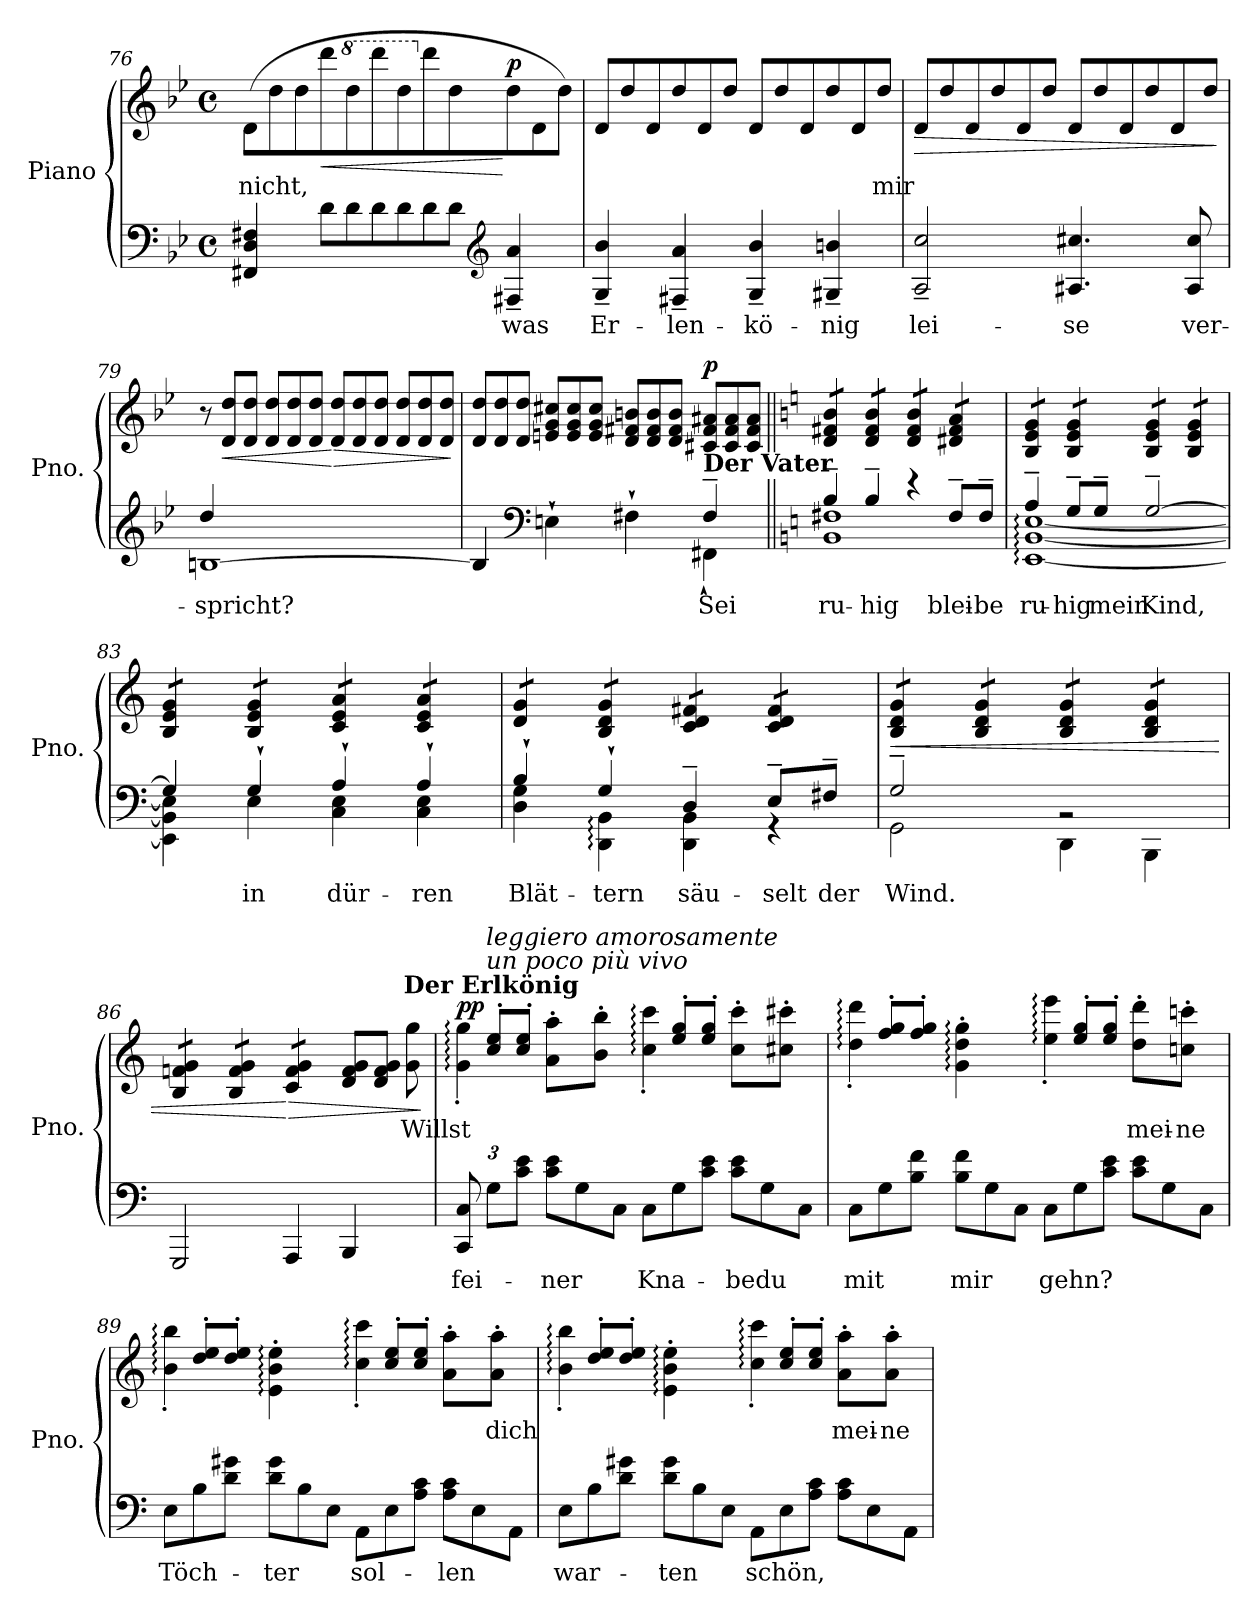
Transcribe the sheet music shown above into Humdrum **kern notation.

**kern	**text	**kern	**text	**dynam
*part1	*part1	*part1	*part1	*part1
*staff2	*staff2	*staff1	*staff1	*staff1/2
*I"Piano	*	*	*	*
*I'Pno.	*	*	*	*
*clefF4	*	*clefG2	*	*
*k[b-e-]	*	*k[b-e-]	*	*
*M4/4	*	*M4/4	*	*
*met(c)	*	*met(c)	*	*
*	*	*Xtuplet	*	*
=76	=76	=76	=76	=76
!	!	!	!LO:LY:b	!
4FF#X/ 4D/ 4F#X/	.	(12d\L	nicht,	.
.	.	12dd\	.	.
.	.	12dd\	.	.
*Xtuplet	*	*	*	*
!	!	!	!	!LO:HP:b
12d\L	.	12ddd\	.	<
*	*	*8va	*	*
12d\	.	12ddd\	.	.
12d\	.	12dddd\	.	.
12d\	.	12ddd\	.	.
*	*	*X8va	*	*
12d\	.	12ddd\	.	.
12d\J	.	12dd\	.	.
*clefG2	*	*	*	*
!	!LO:LY:b	!	!	!LO:DY:n=1:b
4F#X/~ 4a/~	was	12dd\	.	[ p
.	.	12d\	.	.
.	.	12dd\J)	.	.
=77	=77	=77	=77	=77
!	!LO:LY:b	!	!	!
4G/~ 4b-/~	Er-	12d/L	.	.
.	.	12dd/	.	.
.	.	12d/	.	.
!	!LO:LY:b	!	!	!
4F#X/~ 4a/~	-len-	12dd/	.	.
.	.	12d/	.	.
.	.	12dd/J	.	.
!	!LO:LY:b	!	!	!
4G/~ 4b-/~	-kö-	12d/L	.	.
.	.	12dd/	.	.
.	.	12d/	.	.
!	!LO:LY:b	!	!	!
4G#X/~ 4bn/~	-nig	12dd/	.	.
.	.	12d/	.	.
!	!	!	!LO:LY:b	!
.	.	12dd/J	mir	.
!!LO:PB:g=z
=78	=78	=78	=78	=78
!	!LO:LY:b	!	!	!LO:HP:b
2A/~ 2cc/~	lei-	12d/L	.	>
.	.	12dd/	.	.
.	.	12d/	.	.
.	.	12dd/	.	.
.	.	12d/	.	.
.	.	12dd/J	.	.
!	!LO:LY:b	!	!	!
4.A#X/ 4.cc#X/	-se	12d/L	.	.
.	.	12dd/	.	.
.	.	12d/	.	.
.	.	12dd/	.	.
.	.	12d/	.	.
!	!LO:LY:b	!	!	!
8A#/ 8cc#/	ver-	.	.	.
.	.	12dd/J	.	.
.	.	.	.	]
=79	=79	=79	=79	=79
!	!LO:LY:b	!	!	!
*^	*	*	*	*
[1Bn	4dd/	-spricht?	12r	.	.
!	!	!	!	!	!LO:HP:b
.	.	.	12d/ 12dd/L	.	<
.	.	.	12d/ 12dd/J	.	.
.	4ryy	.	12d/ 12dd/L	.	.
.	.	.	12d/ 12dd/	.	.
.	.	.	12d/ 12dd/J	.	.
!	!	!	!	!	!LO:HP:n=1:b
.	2ryy	.	12d/ 12dd/L	.	[ >
.	.	.	12d/ 12dd/	.	.
.	.	.	12d/ 12dd/J	.	.
.	.	.	12d/ 12dd/L	.	.
.	.	.	12d/ 12dd/	.	.
.	.	.	12d/ 12dd/J	.	.
*v	*v	*	*	*	*
.	.	.	.	]
=80	=80	=80	=80	=80
*^	*	*	*	*
4B/]	2.ryy	.	12d/ 12dd/L	.	.
.	.	.	12d/ 12dd/	.	.
.	.	.	12d/ 12dd/J	.	.
*clefF4	*	*	*	*	*
4En`\	.	.	12en/ 12g/ 12cc#X/L	.	.
.	.	.	12e/ 12g/ 12cc#/	.	.
.	.	.	12e/ 12g/ 12cc#/J	.	.
4F#X`\	.	.	12d/ 12f#X/ 12bn/L	.	.
.	.	.	12d/ 12f#/ 12b/	.	.
.	.	.	12d/ 12f#/ 12b/J	.	.
!LO:TX:a:B:t=Der Vater	!	!	!	!	!
!	!	!LO:LY:b	!	!	!LO:DY:b=2
4F#~/	4FF#X`\	Sei	12c#X/ 12f#/ 12a#X/L	.	p
.	.	.	12c#/ 12f#/ 12a#/	.	.
.	.	.	12c#/ 12f#/ 12a#/J	.	.
!!LO:PB:g=z
=81||	=81||	=81||	=81||	=81||	=81||
*k[]	*	*	*k[]	*	*
!	!	!LO:LY:b	!	!	!
*	*	*	*tremolo	*	*
4B~/	1BB 1F#X	ru-	12d/ 12f#X/ 12b/L	.	.
.	.	.	12d/ 12f#X/ 12b/	.	.
.	.	.	12d/ 12f#X/ 12b/J	.	.
!	!	!LO:LY:b	!	!	!
4B~/	.	-hig	12d/ 12f#/ 12b/L	.	.
.	.	.	12d/ 12f#/ 12b/	.	.
.	.	.	12d/ 12f#/ 12b/J	.	.
4r	.	.	12d/ 12f#/ 12b/L	.	.
.	.	.	12d/ 12f#/ 12b/	.	.
.	.	.	12d/ 12f#/ 12b/J	.	.
!	!	!LO:LY:b	!	!	!
8F#~/L	.	blei-	12d#X/ 12f#/ 12a/L	.	.
.	.	.	12d#X/ 12f#/ 12a/	.	.
!	!	!LO:LY:b	!	!	!
8F#~/J	.	-be	.	.	.
.	.	.	12d#X/ 12f#/ 12a/J	.	.
=82	=82	=82	=82	=82	=82
!	!	!LO:LY:b	!	!	!
4A~/	[1EE: [1BB: [1E:	ru-	12B/ 12e/ 12g/L	.	.
.	.	.	12B/ 12e/ 12g/	.	.
.	.	.	12B/ 12e/ 12g/J	.	.
!	!	!LO:LY:b	!	!	!
8G~/L	.	-hig	12B/ 12e/ 12g/L	.	.
.	.	.	12B/ 12e/ 12g/	.	.
!	!	!LO:LY:b	!	!	!
8G~/J	.	mein	.	.	.
.	.	.	12B/ 12e/ 12g/J	.	.
!	!	!LO:LY:b	!	!	!
[2G~/	.	Kind,	12B/ 12e/ 12g/L	.	.
.	.	.	12B/ 12e/ 12g/	.	.
.	.	.	12B/ 12e/ 12g/J	.	.
.	.	.	12B/ 12e/ 12g/L	.	.
.	.	.	12B/ 12e/ 12g/	.	.
.	.	.	12B/ 12e/ 12g/J	.	.
=83	=83	=83	=83	=83	=83
4G/]	4EE\] 4BB\] 4E\]	.	12B/ 12e/ 12g/L	.	.
.	.	.	12B/ 12e/ 12g/	.	.
.	.	.	12B/ 12e/ 12g/J	.	.
!	!	!LO:LY:b	!	!	!
4G`/	4E\	in	12B/ 12e/ 12g/L	.	.
.	.	.	12B/ 12e/ 12g/	.	.
.	.	.	12B/ 12e/ 12g/J	.	.
!	!	!LO:LY:b	!	!	!
4A`/	4C\ 4E\	dür-	12c/ 12e/ 12a/L	.	.
.	.	.	12c/ 12e/ 12a/	.	.
.	.	.	12c/ 12e/ 12a/J	.	.
!	!	!LO:LY:b	!	!	!
4A`/	4C\ 4E\	-ren	12c/ 12e/ 12a/L	.	.
.	.	.	12c/ 12e/ 12a/	.	.
.	.	.	12c/ 12e/ 12a/J	.	.
=84	=84	=84	=84	=84	=84
!	!	!LO:LY:b	!	!	!
4B`/	4D\ 4G\	Blät-	12d/ 12g/L	.	.
.	.	.	12d/ 12g/	.	.
.	.	.	12d/ 12g/J	.	.
!	!	!LO:LY:b	!	!	!
4G`/	4DD\: 4BB\:	-tern	12B/ 12d/ 12g/L	.	.
.	.	.	12B/ 12d/ 12g/	.	.
.	.	.	12B/ 12d/ 12g/J	.	.
!	!	!LO:LY:b	!	!	!
4D~/	4DD\ 4BB\	säu-	12c/ 12d/ 12f#X/L	.	.
.	.	.	12c/ 12d/ 12f#X/	.	.
.	.	.	12c/ 12d/ 12f#X/J	.	.
!	!	!LO:LY:b	!	!	!
8E~/L	4r	-selt	12c/ 12d/ 12f#/L	.	.
.	.	.	12c/ 12d/ 12f#/	.	.
!	!	!LO:LY:b	!	!	!
8F#X~/J	.	der	.	.	.
.	.	.	12c/ 12d/ 12f#/J	.	.
!!LO:LB:g=z
=85	=85	=85	=85	=85	=85
!	!	!LO:LY:b	!	!	!LO:HP:b
2G~/	2GG\	Wind.	12B/ 12d/ 12g/L	.	<
.	.	.	12B/ 12d/ 12g/	.	.
.	.	.	12B/ 12d/ 12g/J	.	.
.	.	.	12B/ 12d/ 12g/L	.	.
.	.	.	12B/ 12d/ 12g/	.	.
.	.	.	12B/ 12d/ 12g/J	.	.
2rBB	4DD\	.	12B/ 12d/ 12g/L	.	.
.	.	.	12B/ 12d/ 12g/	.	.
.	.	.	12B/ 12d/ 12g/J	.	.
.	4BBB\	.	12B/ 12d/ 12g/L	.	.
.	.	.	12B/ 12d/ 12g/	.	.
.	.	.	12B/ 12d/ 12g/J	.	.
*v	*v	*	*	*	*
=86	=86	=86	=86	=86
2GGG/	.	12B/ 12fn/ 12g/L	.	.
.	.	12B/ 12fn/ 12g/	.	.
.	.	12B/ 12fn/ 12g/J	.	.
.	.	12B/ 12f/ 12g/L	.	.
.	.	12B/ 12f/ 12g/	.	.
.	.	12B/ 12f/ 12g/J	.	.
!	!	!	!	!LO:HP:n=1:b
4AAA/	.	12c/ 12f/ 12g/L	.	[ >
.	.	12c/ 12f/ 12g/	.	.
.	.	12c/ 12f/ 12g/J	.	.
*	*	*Xtremolo	*	*
4BBB/	.	12d/ 12f/ 12g/L	.	.
.	.	12d/ 12f/ 12g/J	.	.
!	!	!LO:TX:a:B:t=Der Erlkönig	!	!
!	!	!	!LO:LY:b	!
.	.	12g\ 12gg\	Willst	.
.	.	.	.	]
=87	=87	=87	=87	=87
*tuplet	*	*	*	*
*Xbrackettup	*	*	*	*
!	!LO:LY:b	!	!	!LO:DY:b
*	*	*^	*	*
12CC/ 12C/	fei-	12ryy	4g\:' 4gg\:'	.	pp
!	!	!LO:TX:a:i:t=un poco più vivo	!	!	!
!	!	!LO:TX:a:i:t=leggiero amorosamente	!	!	!
12G\L	.	12cc/' 12ee/'L	.	.	.
12c\ 12e\J	.	12cc/' 12ee/'J	.	.	.
*Xtuplet	*	*	*	*	*
!	!LO:LY:b	!	!	!	!
12c\ 12e\L	-ner	8a\' 8aa\'L	4rcyy	.	.
12G\	.	.	.	.	.
.	.	8b\' 8bb\'J	.	.	.
12C\J	.	.	.	.	.
!	!LO:LY:b	!	!	!	!
12C\L	Kna-	12ryy	4cc\:' 4ccc\:'	.	.
12G\	.	12ee/' 12gg/'L	.	.	.
12c\ 12e\J	.	12ee/' 12gg/'J	.	.	.
!	!LO:LY:b	!	!	!	!
12c\ 12e\L	-be	8cc\' 8ccc\'L	4reyy	.	.
!	!LO:LY:b	!	!	!	!
12G\	du	.	.	.	.
.	.	8cc#X\' 8ccc#X\'J	.	.	.
12C\J	.	.	.	.	.
!!LO:LB:g=z	!!
=88	=88	=88	=88	=88	=88
!	!LO:LY:b	!	!	!	!
12C\L	mit	12ryy	4dd\:' 4ddd\:'	.	.
12G\	.	12ff/' 12gg/'L	.	.	.
12B\ 12f\J	.	12ff/' 12gg/'J	.	.	.
!	!LO:LY:b	!	!	!	!
12B\ 12f\L	mir	4g\:' 4dd\:' 4gg\:'	4rcyy	.	.
12G\	.	.	.	.	.
12C\J	.	.	.	.	.
!	!LO:LY:b	!	!	!	!
12C\L	gehn?	12ryy	4ee\:' 4eee\:'	.	.
12G\	.	12ee/' 12gg/'L	.	.	.
12c\ 12e\J	.	12ee/' 12gg/'J	.	.	.
!	!	!	!	!LO:LY:b	!
12c\ 12e\L	.	8dd\' 8ddd\'L	4reyy	mei-	.
12G\	.	.	.	.	.
!	!	!	!	!LO:LY:b	!
.	.	8ccn\' 8cccn\'J	.	-ne	.
12C\J	.	.	.	.	.
=89	=89	=89	=89	=89	=89
!	!LO:LY:b	!	!	!	!
12E\L	Töch-	12ryy	4b\:' 4bb\:'	.	.
12B\	.	12dd/' 12ee/'L	.	.	.
12d\ 12g#X\J	.	12dd/' 12ee/'J	.	.	.
!	!LO:LY:b	!	!	!	!
12d\ 12g#\L	-ter	4e\:' 4b\:' 4ee\:'	4rcyy	.	.
12B\	.	.	.	.	.
12E\J	.	.	.	.	.
!	!LO:LY:b	!	!	!	!
12AA\L	sol-	12ryy	4cc\:' 4ccc\:'	.	.
12E\	.	12cc/' 12ee/'L	.	.	.
12A\ 12c\J	.	12cc/' 12ee/'J	.	.	.
!	!LO:LY:b	!	!	!	!
12A\ 12c\L	-len	8a\' 8aa\'L	4reyy	.	.
12E\	.	.	.	.	.
!	!	!	!	!LO:LY:b	!
.	.	8a\' 8aa\'J	.	dich	.
12AA\J	.	.	.	.	.
=90	=90	=90	=90	=90	=90
!	!LO:LY:b	!	!	!	!
12E\L	war-	12ryy	4b\:' 4bb\:'	.	.
12B\	.	12dd/' 12ee/'L	.	.	.
12d\ 12g#X\J	.	12dd/' 12ee/'J	.	.	.
!	!LO:LY:b	!	!	!	!
12d\ 12g#\L	-ten	4e\:' 4b\:' 4ee\:'	4rcyy	.	.
12B\	.	.	.	.	.
12E\J	.	.	.	.	.
!	!LO:LY:b	!	!	!	!
12AA\L	schön,	12ryy	4cc\:' 4ccc\:'	.	.
12E\	.	12cc/' 12ee/'L	.	.	.
12A\ 12c\J	.	12cc/' 12ee/'J	.	.	.
!	!	!	!	!LO:LY:b	!
12A\ 12c\L	.	8a\' 8aa\'L	4reyy	mei-	.
12E\	.	.	.	.	.
!	!	!	!	!LO:LY:b	!
.	.	8a\' 8aa\'J	.	-ne	.
12AA\J	.	.	.	.	.
*	*	*v	*v	*	*
=	=	=	=	=
*-	*-	*-	*-	*-
